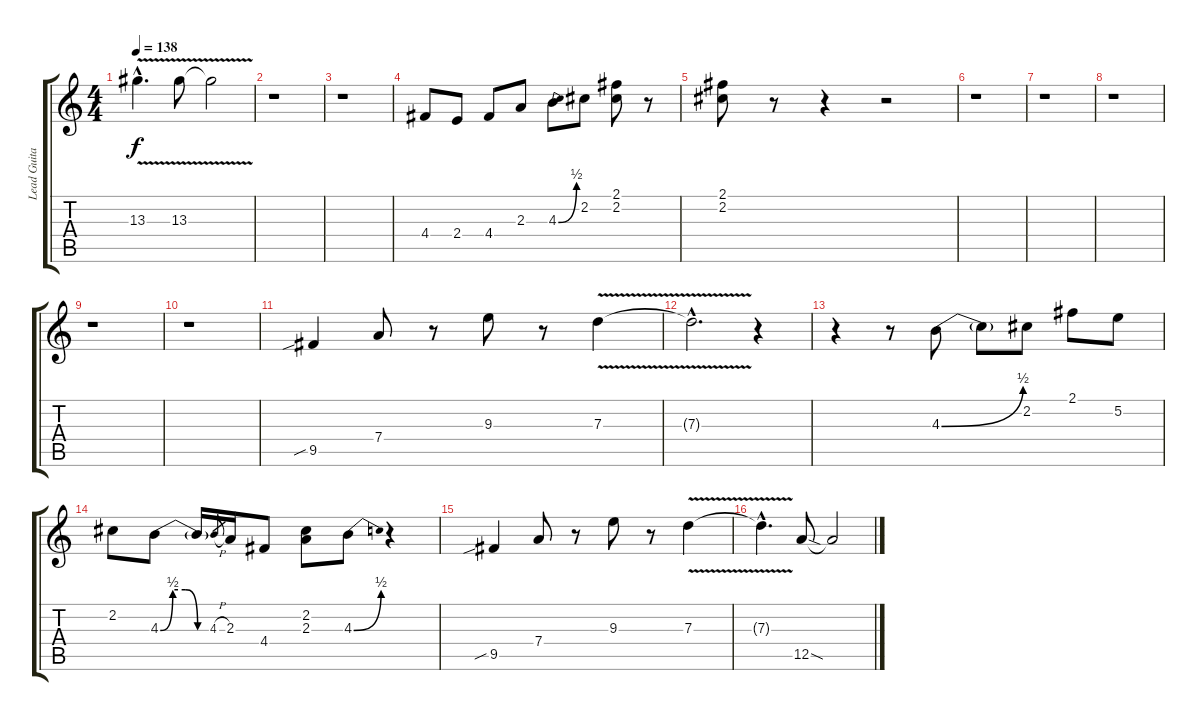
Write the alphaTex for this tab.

\track ("Lead Guitar" "Lead Guita") {instrument overdrivenguitar}
\staff {score tabs}
\tuning (E4 B3 G3 D3 A2 E2) {hide}
\ts (4 4)
\tempo 138
\clef g2
\ks c
13.3{v hac}.4{d dy f} 13.3{v}.8 13.3{t}.2 |
r.1 |
r.1 |
4.4.8 2.4.8 4.4.8 2.3.8 4.3{be (bend 0 0 60 2)}.8 2.2.8 (2.1 2.2).8 r.8 |
(2.1 2.2).8 r.8 r.4 r.2 |
r.1 |
r.1 |
r.1 |
r.1 |
r.1 |
9.5{sib}.4 7.4.8 r.8 9.3.8 r.8 7.3{v}.4 |
7.3{hac t}.2{d} r.4 |
r.4 r.8 4.3{be (bend 0 0 60 2)}.8 4.3{t}.8 2.2.8 2.1.8 5.2.8 |
2.2.8 4.3{be (custom 0 0 15 2 30 2 45 0 60 0)}.8 4.3{t}.16 4.3{h}.8{gr} 2.3.16 4.4.8 (2.2 2.3).8 4.3{be (bend 0 0 60 2)}.8 r.4 |
9.5{sib}.4 7.4.8 r.8 9.3.8 r.8 7.3{v}.4 |
7.3{hac t}.4{d} 12.5{sod}.8 12.5{t}.2
